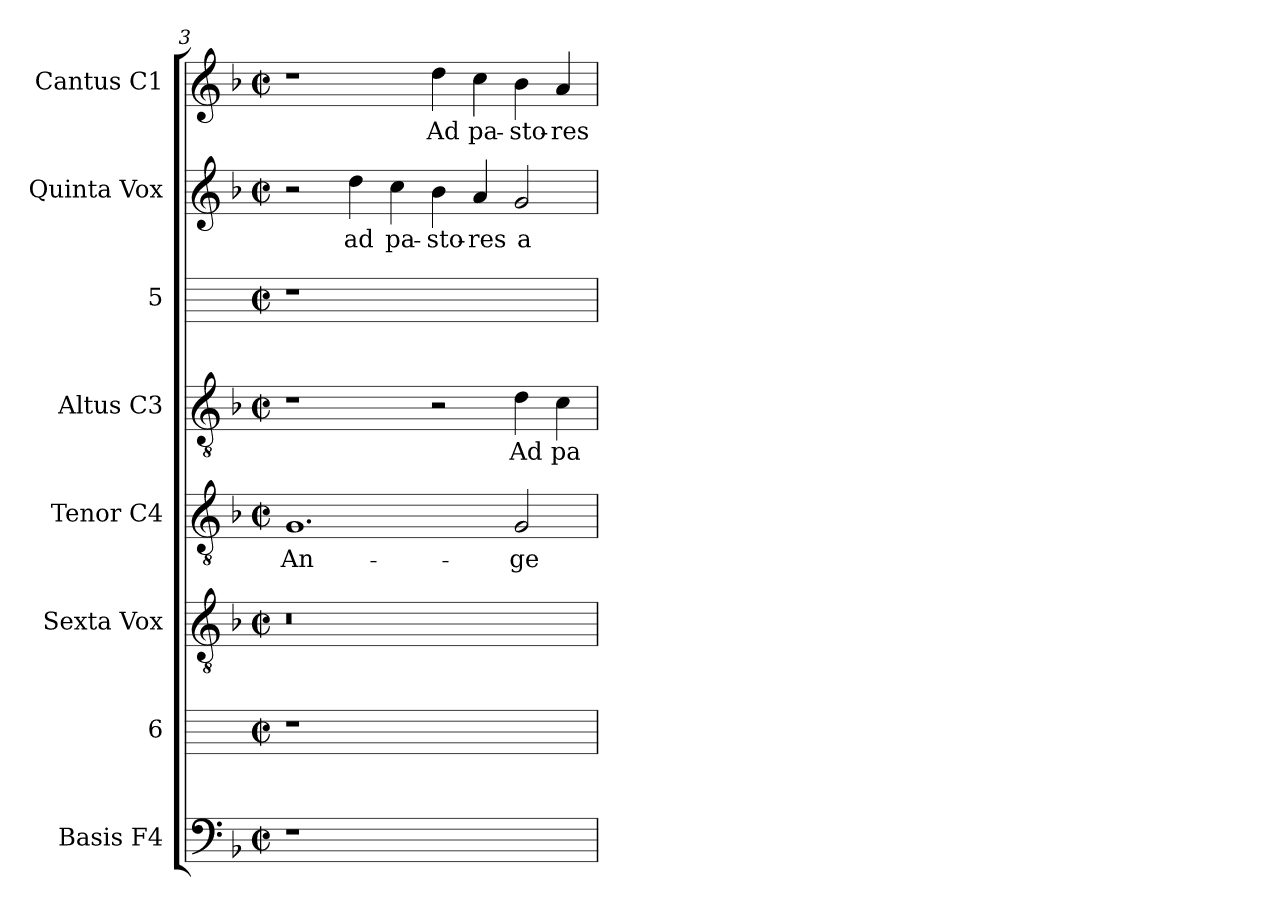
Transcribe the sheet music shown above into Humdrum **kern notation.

**kern	**kern	**kern	**kern	**text	**kern	**text	**kern	**kern	**text	**kern	**text
*part8	*part7	*part6	*part5	*part5	*part4	*part4	*part3	*part2	*part2	*part1	*part1
*staff8	*staff7	*staff6	*staff5	*staff5	*staff4	*staff4	*staff3	*staff2	*staff2	*staff1	*staff1
*I"Basis  F4	*I"6	*I"Sexta  Vox	*I"Tenor  C4	*	*I"Altus  C3	*	*I"5	*I"Quinta  Vox	*	*I"Cantus  C1	*
*I'B	*	*	*I'T	*	*I'A	*	*	*	*	*I'C	*
*clefF4	*	*clefGv2	*clefGv2	*	*clefGv2	*	*	*clefG2	*	*clefG2	*
*k[b-]	*k[]	*k[b-]	*k[b-]	*	*k[b-]	*	*k[]	*k[b-]	*	*k[b-]	*
*F:	*C:	*F:	*F:	*	*F:	*	*C:	*F:	*	*F:	*
*M2/2	*M2/2	*M2/2	*M2/2	*	*M2/2	*	*M2/2	*M2/2	*	*M2/2	*
*met(c|)	*met(c|)	*met(c|)	*met(c|)	*	*met(c|)	*	*met(c|)	*met(c|)	*	*met(c|)	*
=3	=3	=3	=3	=3	=3	=3	=3	=3	=3	=3	=3
!	!	!	!	!LO:LY:b:cj	!	!	!	!	!	!	!
1r	1r	0r	1.G	An-	1r	.	1r	2r	.	1r	.
!	!	!	!	!	!	!	!	!	!LO:LY:b:cj	!	!
.	.	.	.	.	.	.	.	4dd\	ad	.	.
!	!	!	!	!	!	!	!	!	!LO:LY:b:cj	!	!
.	.	.	.	.	.	.	.	4cc\	pa-	.	.
!	!	!	!	!	!	!	!	!	!LO:LY:b:cj	!	!LO:LY:b:cj
1ryy	1ryy	.	.	.	2r	.	1ryy	4b-\	-sto-	4dd\	Ad
!	!	!	!	!	!	!	!	!	!LO:LY:b:cj	!	!LO:LY:b:cj
.	.	.	.	.	.	.	.	4a/	-res	4cc\	pa-
!	!	!	!	!LO:LY:b:cj	!	!LO:LY:b:cj	!	!	!LO:LY:b:cj	!	!LO:LY:b:cj
.	.	.	2G/	-ge-	4d\	Ad	.	2g/	a-	4b-\	-sto-
!	!	!	!	!	!	!LO:LY:b:cj	!	!	!	!	!LO:LY:b:cj
.	.	.	.	.	4c\	pa-	.	.	.	4a/	-res
=	=	=	=	=	=	=	=	=	=	=	=
*-	*-	*-	*-	*-	*-	*-	*-	*-	*-	*-	*-
